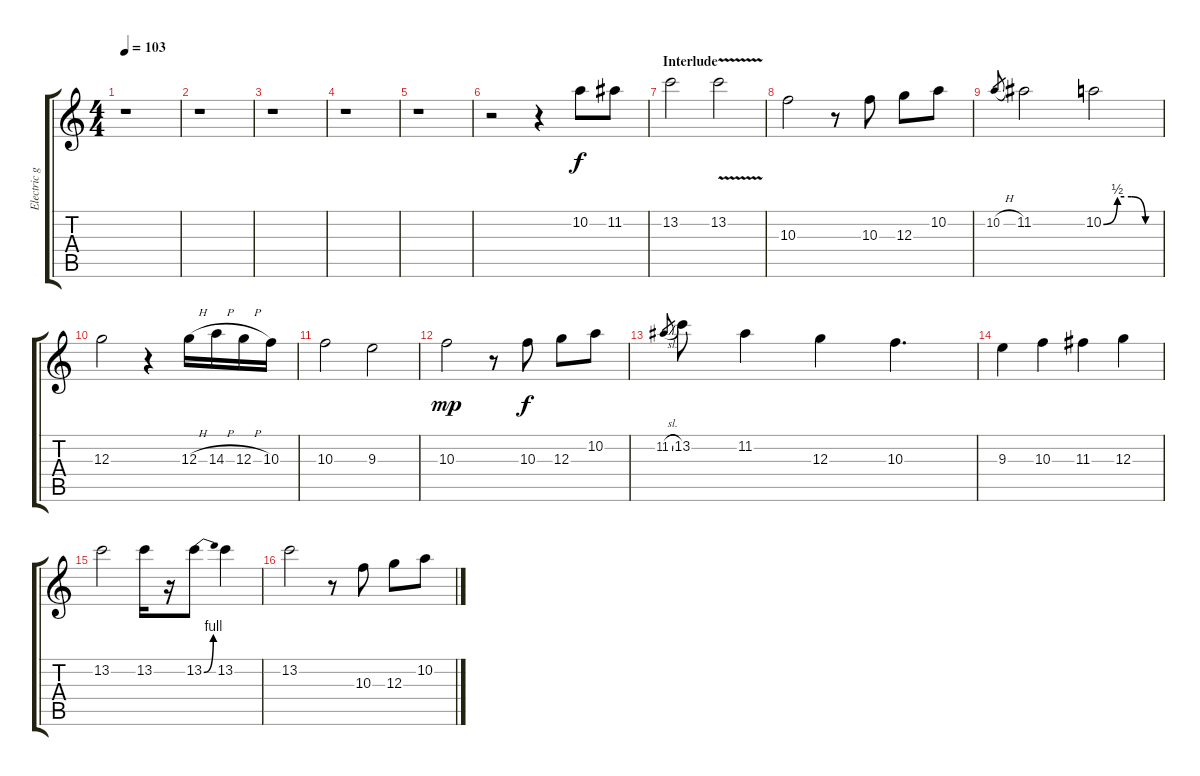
\track ("Electric guitar" "Electric g") {instrument electricguitarclean}
\staff {score tabs}
\tuning (E4 B3 G3 D3 A2 E2) {hide}
\ts (4 4)
\tempo 103
\clef g2
\ks c
r.1{dy f} |
r.1 |
r.1 |
r.1 |
r.1 |
r.2 r.4 10.2.8 11.2.8 |
\section ("" "Interlude")
13.2.2 13.2{v}.2 |
10.3.2 r.8 10.3.8 12.3.8 10.2.8 |
10.2{h}.8{gr} 11.2.2 10.2{be (custom 0 0 15 2 30 2 45 0 60 0)}.2 |
12.3.2 r.4 12.3{h}.16 14.3{h}.16 12.3{h}.16 10.3.16 |
10.3.2 9.3.2 |
10.3.2{dy mp} r.8 10.3.8{dy f} 12.3.8 10.2.8 |
11.2{sl}.8{gr} 13.2.8 11.2.4 12.3.4 10.3.4{d} |
9.3.4 10.3.4 11.3.4 12.3.4 |
13.2.2 13.2.16 r.16 13.2{be (bend 0 0 60 4)}.8 13.2.4 |
13.2.2 r.8 10.3.8 12.3.8 10.2.8
